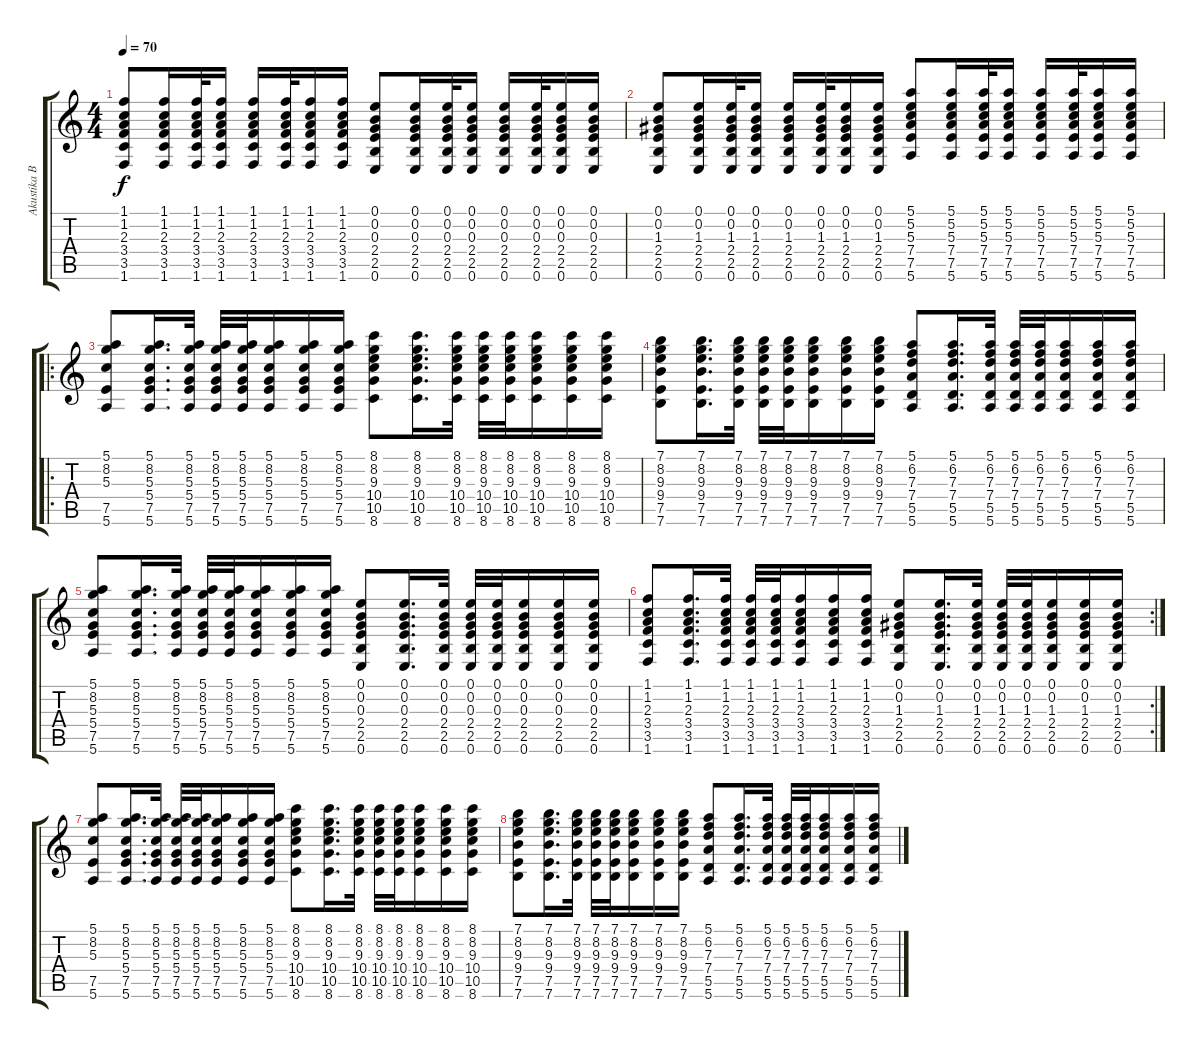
\track ("Akustika Boem" "Akustika B") {instrument acousticguitarsteel}
\staff {score tabs}
\tuning (E4 B3 G3 D3 A2 E2) {hide}
\ts (4 4)
\tempo 70
\clef g2
\ks aminor
(1.1 1.2 2.3 3.4 3.5 1.6).8{dy f} (1.1 1.2 2.3 3.4 3.5 1.6).16 (1.1 1.2 2.3 3.4 3.5 1.6).32 (1.1 1.2 2.3 3.4 3.5 1.6).16 (1.1 1.2 2.3 3.4 3.5 1.6).16 (1.1 1.2 2.3 3.4 3.5 1.6).32 (1.1 1.2 2.3 3.4 3.5 1.6).16 (1.1 1.2 2.3 3.4 3.5 1.6).16 (0.1 0.2 0.3 2.4 2.5 0.6).8 (0.1 0.2 0.3 2.4 2.5 0.6).16 (0.1 0.2 0.3 2.4 2.5 0.6).32 (0.1 0.2 0.3 2.4 2.5 0.6).16 (0.1 0.2 0.3 2.4 2.5 0.6).16 (0.1 0.2 0.3 2.4 2.5 0.6).32 (0.1 0.2 0.3 2.4 2.5 0.6).16 (0.1 0.2 0.3 2.4 2.5 0.6).16 |
(0.1 0.2 1.3 2.4 2.5 0.6).8 (0.1 0.2 1.3 2.4 2.5 0.6).16 (0.1 0.2 1.3 2.4 2.5 0.6).32 (0.1 0.2 1.3 2.4 2.5 0.6).16 (0.1 0.2 1.3 2.4 2.5 0.6).16 (0.1 0.2 1.3 2.4 2.5 0.6).32 (0.1 0.2 1.3 2.4 2.5 0.6).16 (0.1 0.2 1.3 2.4 2.5 0.6).16 (5.1 5.2 5.3 7.4 7.5 5.6).8 (5.1 5.2 5.3 7.4 7.5 5.6).16 (5.1 5.2 5.3 7.4 7.5 5.6).32 (5.1 5.2 5.3 7.4 7.5 5.6).16 (5.1 5.2 5.3 7.4 7.5 5.6).16 (5.1 5.2 5.3 7.4 7.5 5.6).32 (5.1 5.2 5.3 7.4 7.5 5.6).16 (5.1 5.2 5.3 7.4 7.5 5.6).16 |
\ro
(5.1 8.2 5.3 7.5 5.6).8 (5.1 8.2 5.3 5.4 7.5 5.6).16{d} (5.1 8.2 5.3 5.4 7.5 5.6).32 (5.1 8.2 5.3 5.4 7.5 5.6).32 (5.1 8.2 5.3 5.4 7.5 5.6).32 (5.1 8.2 5.3 5.4 7.5 5.6).16 (5.1 8.2 5.3 5.4 7.5 5.6).16 (5.1 8.2 5.3 5.4 7.5 5.6).16 (8.1 8.2 9.3 10.4 10.5 8.6).8 (8.1 8.2 9.3 10.4 10.5 8.6).16{d} (8.1 8.2 9.3 10.4 10.5 8.6).32 (8.1 8.2 9.3 10.4 10.5 8.6).32 (8.1 8.2 9.3 10.4 10.5 8.6).32 (8.1 8.2 9.3 10.4 10.5 8.6).16 (8.1 8.2 9.3 10.4 10.5 8.6).16 (8.1 8.2 9.3 10.4 10.5 8.6).16 |
(7.1 8.2 9.3 9.4 7.5 7.6).8 (7.1 8.2 9.3 9.4 7.5 7.6).16{d} (7.1 8.2 9.3 9.4 7.5 7.6).32 (7.1 8.2 9.3 9.4 7.5 7.6).32 (7.1 8.2 9.3 9.4 7.5 7.6).32 (7.1 8.2 9.3 9.4 7.5 7.6).16 (7.1 8.2 9.3 9.4 7.5 7.6).16 (7.1 8.2 9.3 9.4 7.5 7.6).16 (5.1 6.2 7.3 7.4 5.5 5.6).8 (5.1 6.2 7.3 7.4 5.5 5.6).16{d} (5.1 6.2 7.3 7.4 5.5 5.6).32 (5.1 6.2 7.3 7.4 5.5 5.6).32 (5.1 6.2 7.3 7.4 5.5 5.6).32 (5.1 6.2 7.3 7.4 5.5 5.6).16 (5.1 6.2 7.3 7.4 5.5 5.6).16 (5.1 6.2 7.3 7.4 5.5 5.6).16 |
(5.1 8.2 5.3 5.4 7.5 5.6).8 (5.1 8.2 5.3 5.4 7.5 5.6).16{d} (5.1 8.2 5.3 5.4 7.5 5.6).32 (5.1 8.2 5.3 5.4 7.5 5.6).32 (5.1 8.2 5.3 5.4 7.5 5.6).32 (5.1 8.2 5.3 5.4 7.5 5.6).16 (5.1 8.2 5.3 5.4 7.5 5.6).16 (5.1 8.2 5.3 5.4 7.5 5.6).16 (0.1 0.2 0.3 2.4 2.5 0.6).8 (0.1 0.2 0.3 2.4 2.5 0.6).16{d} (0.1 0.2 0.3 2.4 2.5 0.6).32 (0.1 0.2 0.3 2.4 2.5 0.6).32 (0.1 0.2 0.3 2.4 2.5 0.6).32 (0.1 0.2 0.3 2.4 2.5 0.6).16 (0.1 0.2 0.3 2.4 2.5 0.6).16 (0.1 0.2 0.3 2.4 2.5 0.6).16 |
\rc 2
(1.1 1.2 2.3 3.4 3.5 1.6).8 (1.1 1.2 2.3 3.4 3.5 1.6).16{d} (1.1 1.2 2.3 3.4 3.5 1.6).32 (1.1 1.2 2.3 3.4 3.5 1.6).32 (1.1 1.2 2.3 3.4 3.5 1.6).32 (1.1 1.2 2.3 3.4 3.5 1.6).16 (1.1 1.2 2.3 3.4 3.5 1.6).16 (1.1 1.2 2.3 3.4 3.5 1.6).16 (0.1 0.2 1.3 2.4 2.5 0.6).8 (0.1 0.2 1.3 2.4 2.5 0.6).16{d} (0.1 0.2 1.3 2.4 2.5 0.6).32 (0.1 0.2 1.3 2.4 2.5 0.6).32 (0.1 0.2 1.3 2.4 2.5 0.6).32 (0.1 0.2 1.3 2.4 2.5 0.6).16 (0.1 0.2 1.3 2.4 2.5 0.6).16 (0.1 0.2 1.3 2.4 2.5 0.6).16 |
(5.1 8.2 5.3 7.5 5.6).8 (5.1 8.2 5.3 5.4 7.5 5.6).16{d} (5.1 8.2 5.3 5.4 7.5 5.6).32 (5.1 8.2 5.3 5.4 7.5 5.6).32 (5.1 8.2 5.3 5.4 7.5 5.6).32 (5.1 8.2 5.3 5.4 7.5 5.6).16 (5.1 8.2 5.3 5.4 7.5 5.6).16 (5.1 8.2 5.3 5.4 7.5 5.6).16 (8.1 8.2 9.3 10.4 10.5 8.6).8 (8.1 8.2 9.3 10.4 10.5 8.6).16{d} (8.1 8.2 9.3 10.4 10.5 8.6).32 (8.1 8.2 9.3 10.4 10.5 8.6).32 (8.1 8.2 9.3 10.4 10.5 8.6).32 (8.1 8.2 9.3 10.4 10.5 8.6).16 (8.1 8.2 9.3 10.4 10.5 8.6).16 (8.1 8.2 9.3 10.4 10.5 8.6).16 |
(7.1 8.2 9.3 9.4 7.5 7.6).8 (7.1 8.2 9.3 9.4 7.5 7.6).16{d} (7.1 8.2 9.3 9.4 7.5 7.6).32 (7.1 8.2 9.3 9.4 7.5 7.6).32 (7.1 8.2 9.3 9.4 7.5 7.6).32 (7.1 8.2 9.3 9.4 7.5 7.6).16 (7.1 8.2 9.3 9.4 7.5 7.6).16 (7.1 8.2 9.3 9.4 7.5 7.6).16 (5.1 6.2 7.3 7.4 5.5 5.6).8 (5.1 6.2 7.3 7.4 5.5 5.6).16{d} (5.1 6.2 7.3 7.4 5.5 5.6).32 (5.1 6.2 7.3 7.4 5.5 5.6).32 (5.1 6.2 7.3 7.4 5.5 5.6).32 (5.1 6.2 7.3 7.4 5.5 5.6).16 (5.1 6.2 7.3 7.4 5.5 5.6).16 (5.1 6.2 7.3 7.4 5.5 5.6).16
